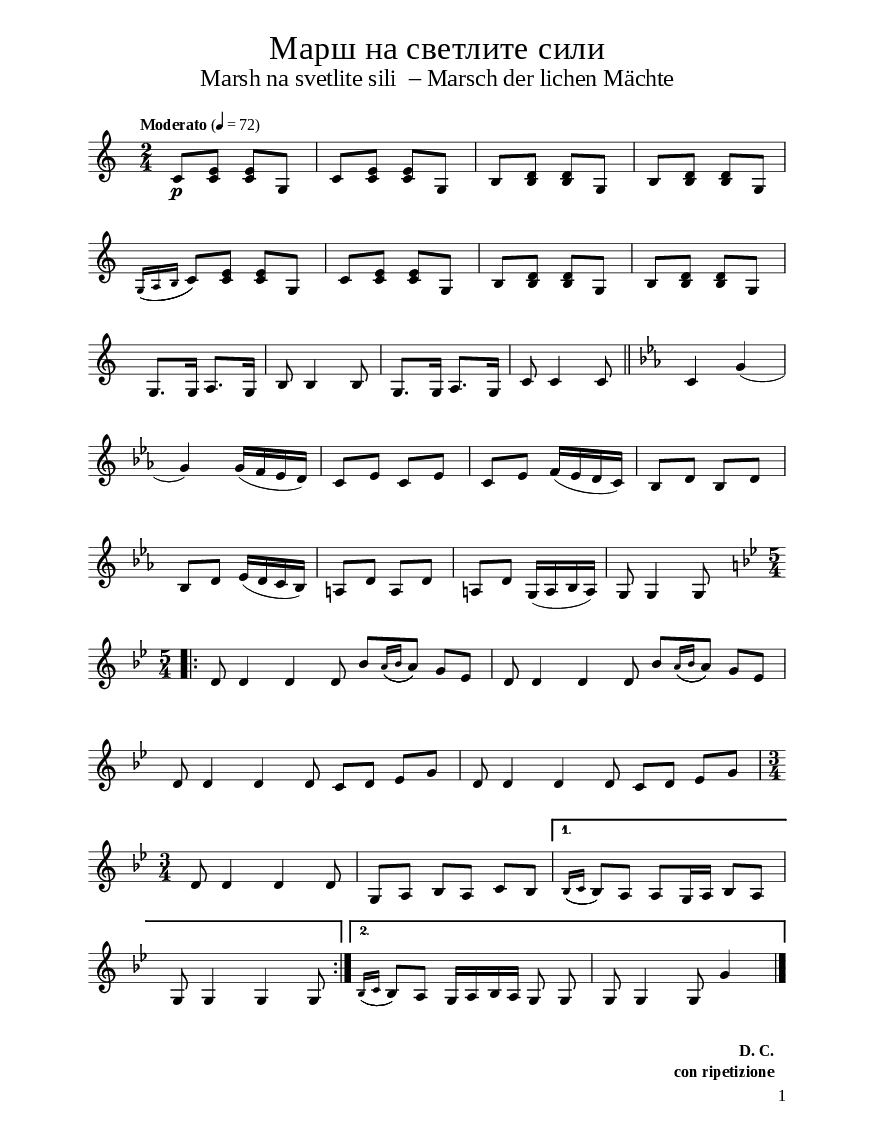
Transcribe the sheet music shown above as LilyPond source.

\version "2.24.0"

% include paper part and global functions
\include "include/globals.ily"
\bookpart {
  \label #'ref039
  \tocItem \markup " "
  \paper {
    % the system system spacing is custom here so do not include bookpart-paper.ily
    print-all-headers = ##t
    print-page-number = ##t
    print-first-page-number = ##t

    % put page numbers on the bottom
    oddHeaderMarkup = \markup ""
    evenHeaderMarkup = \markup ""
    oddFooterMarkup = \markup
    \fill-line {
      ""
      \if \should-print-page-number \fromproperty #'page:page-number-string
    }
    evenFooterMarkup = \markup
    \fill-line {
      \if \should-print-page-number \fromproperty #'page:page-number-string
      ""
    }

    left-margin = 1.5\cm
    right-margin = 1.5\cm
    top-margin = 1.6\cm
    bottom-margin = 1.2\cm
    ragged-bottom = ##t % do not spread the staves to fill the whole vertical space

    % change distance between staves
    system-system-spacing =
    #'((basic-distance . 10)
       (minimum-distance . 6)
       (padding . 1)
       (stretchability . 10))
  }

  \header {
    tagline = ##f
  }

  \score {
    \include "include/score-layout.ily"
    \new Voice \absolute {
      \clef treble
      \key c \major
      \time 2/4
      \tempoFunc "Moderato" 4 "72"
      \autoBeamOff
      c'8 \p [<e'
      c'>8]   <e'
      c'>8  [g8] | % 2
      c'8  [<e'
      c'>8]  <e'
      c'>8  [g8] | % 3
      b8  [<d'
      b>8]   <d'
      b>8 [g8] | % 4
      b8  [<d'
      b>8] <d'
      b>8 [g8] \break | % 5
      \acciaccatura { g16 [( a16 b16 ]} c'8 ) [<e'
      c'>8] <e'
      c'>8 [g8] | % 6
      c'8 [<e'
      c'>8]  <e'
      c'>8  [g8] | % 7
      b8 [<d'
      b>8] <d'
      b>8 [g8] | % 8
      b8 [ <d'
      b>8] <d'
      b>8 [g8] \break | % 9
      g8. [g16] a8. [g16] |
      b8 b4 b8 | % 11
      g8. [g16] a8. [g16] | % 12
      c'8 c'4 c'8 \bar "||"
      \key es \major c'4 g'4 ( \break | % 14
      g'4 ) g'16 [( f'16 es'16 d'16 )] | % 15
      c'8 [es'8] c'8 [es'8] | % 16
      c'8 [es'8] f'16 [( es'16 d'16 c'16 )] | % 17
      bes8 [d'8] bes8 [d'8] \break | % 18
      bes8 [d'8] es'16 ([ d'16 c'16 bes16 ]) | % 19
      a8 [d'8] a8 [d'8] |
      a8 [d'8] g16 ([ a16 bes16 a16 ]) | % 21
      g8 g4 g8 \bar "||"
      \break | % 22
      \key bes \major \time 5/4
      \bar ".|:" \repeat volta 2 {
        d'8 d'4 d'4 d'8 bes'8[ \acciaccatura { a'16 ( [bes'16] } a'8] ) g'8
        [es'8] | % 23
        d'8 d'4 d'4 d'8 bes'8[ \acciaccatura { a'16 ( [bes'16] } a'8] ) g'8
        [es'8] \break | % 24
        d'8 d'4 d'4 d'8 c'8 [d'8] es'8 [g'8] | % 25
        d'8 d'4 d'4 d'8 c'8 [d'8] es'8 [g'8] \break | % 26
        \time 3/4  d'8 d'4 d'4 d'8 | % 27
        g8 [a8] bes8 [a8] c'8 [bes8] |  % 28
      }
      \alternative {
        {
          \acciaccatura { bes16 ( [c'16] } bes8 ) [a8] a8 [g16 a16] bes8 [a8]
          \break | % 29
          g8 g4 g4 g8     |
        }
        {
          \acciaccatura { bes16 ( [c'16] } bes8 ) [a8] g16 [a16 bes16 a16] g8 g8 | % 31
          g8 g4 g8 g'4 \bar "|."
        }
      }
    }

    \addlyrics {}
    \addlyrics {}

    \header {
      title = \titleFunc "Марш на светлите сили" "Marsh na svetlite sili  – Marsch der lichen Mächte"
    }

    \midi{}

  } % score

   \markup \dc-two "D. C.""con ripetizione"
  % include foreign translation(s) of the song
  %\include "lyrics_de/000_empty_template_lyrics_de.ly"

} % bookpart

% Più mosso
%
